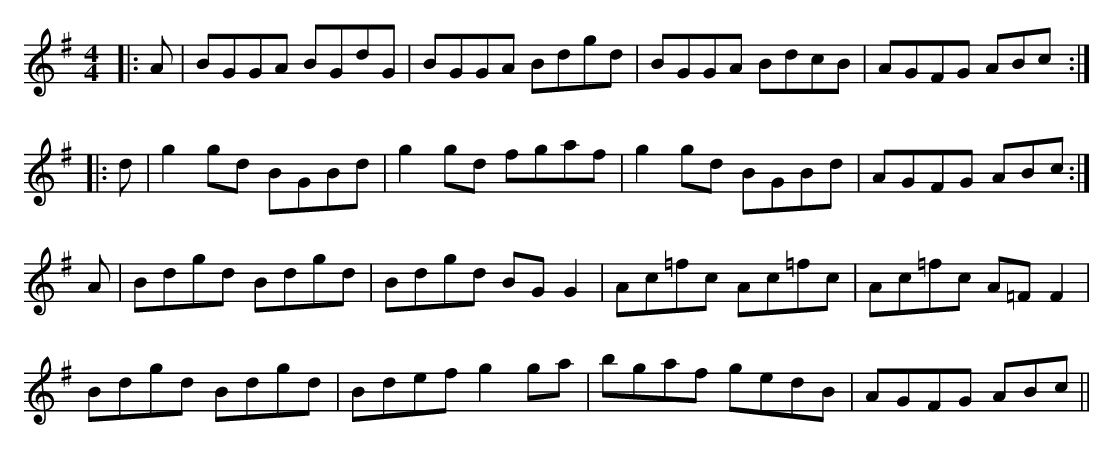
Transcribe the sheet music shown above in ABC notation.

X:1
M:4/4
K:G
|:A|BGGA BGdG|BGGA Bdgd|BGGA BdcB|AGFG ABc:|
|:d|g2gd BGBd|g2gd fgaf|g2gd BGBd|AGFG ABc:|
A|Bdgd Bdgd|Bdgd BGG2|Ac=fc Ac=fc|Ac=fc A=FF2|
Bdgd Bdgd|Bdef g2ga|bgaf gedB|AGFG ABc||
